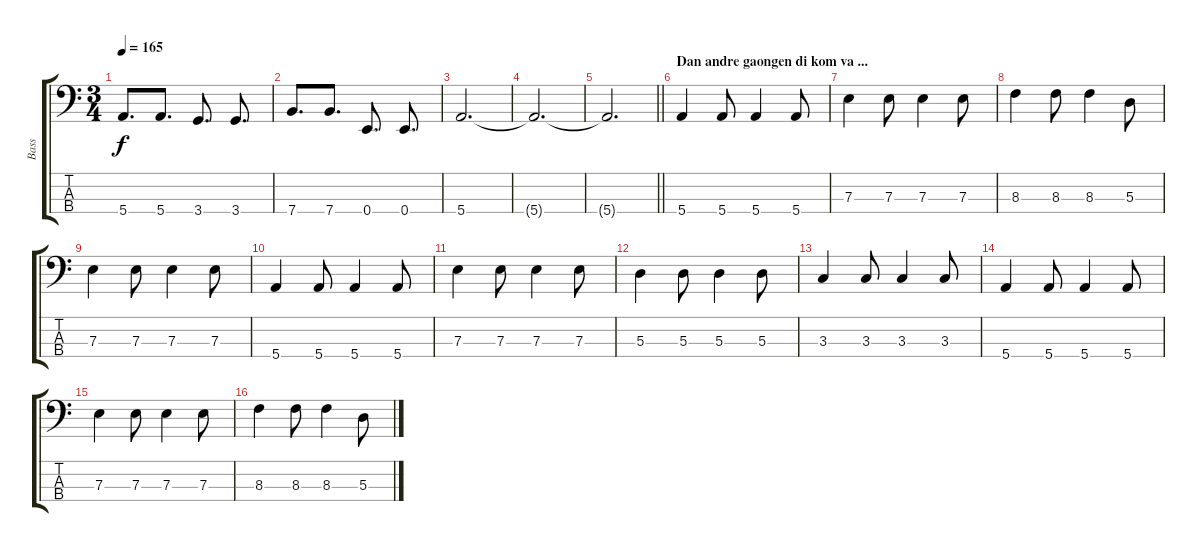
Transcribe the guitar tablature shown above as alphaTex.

\track ("Bass" "Bass") {instrument electricbassfinger}
\staff {score tabs}
\tuning (G2 D2 A1 E1) {hide}
\ts (3 4)
\tempo 165
\clef f4
\ks c
5.4.8{d dy f} 5.4.8{d} 3.4.8{d} 3.4.8{d} |
7.4.8{d} 7.4.8{d} 0.4.8{d} 0.4.8{d} |
5.4.2{d volume 12 instrument electricbassfinger} |
5.4{t}.2{d} |
\barLineRight lightlight
5.4{t}.2{d} |
\section ("" "Dan andre gaongen di kom va ...")
5.4.4{volume 13} 5.4.8 5.4.4 5.4.8 |
7.3.4 7.3.8 7.3.4 7.3.8 |
8.3.4 8.3.8 8.3.4 5.3.8 |
7.3.4 7.3.8 7.3.4 7.3.8 |
5.4.4 5.4.8 5.4.4 5.4.8 |
7.3.4 7.3.8 7.3.4 7.3.8 |
5.3.4 5.3.8 5.3.4 5.3.8 |
3.3.4 3.3.8 3.3.4 3.3.8 |
5.4.4{volume 13} 5.4.8 5.4.4 5.4.8 |
7.3.4 7.3.8 7.3.4 7.3.8 |
8.3.4 8.3.8 8.3.4 5.3.8
